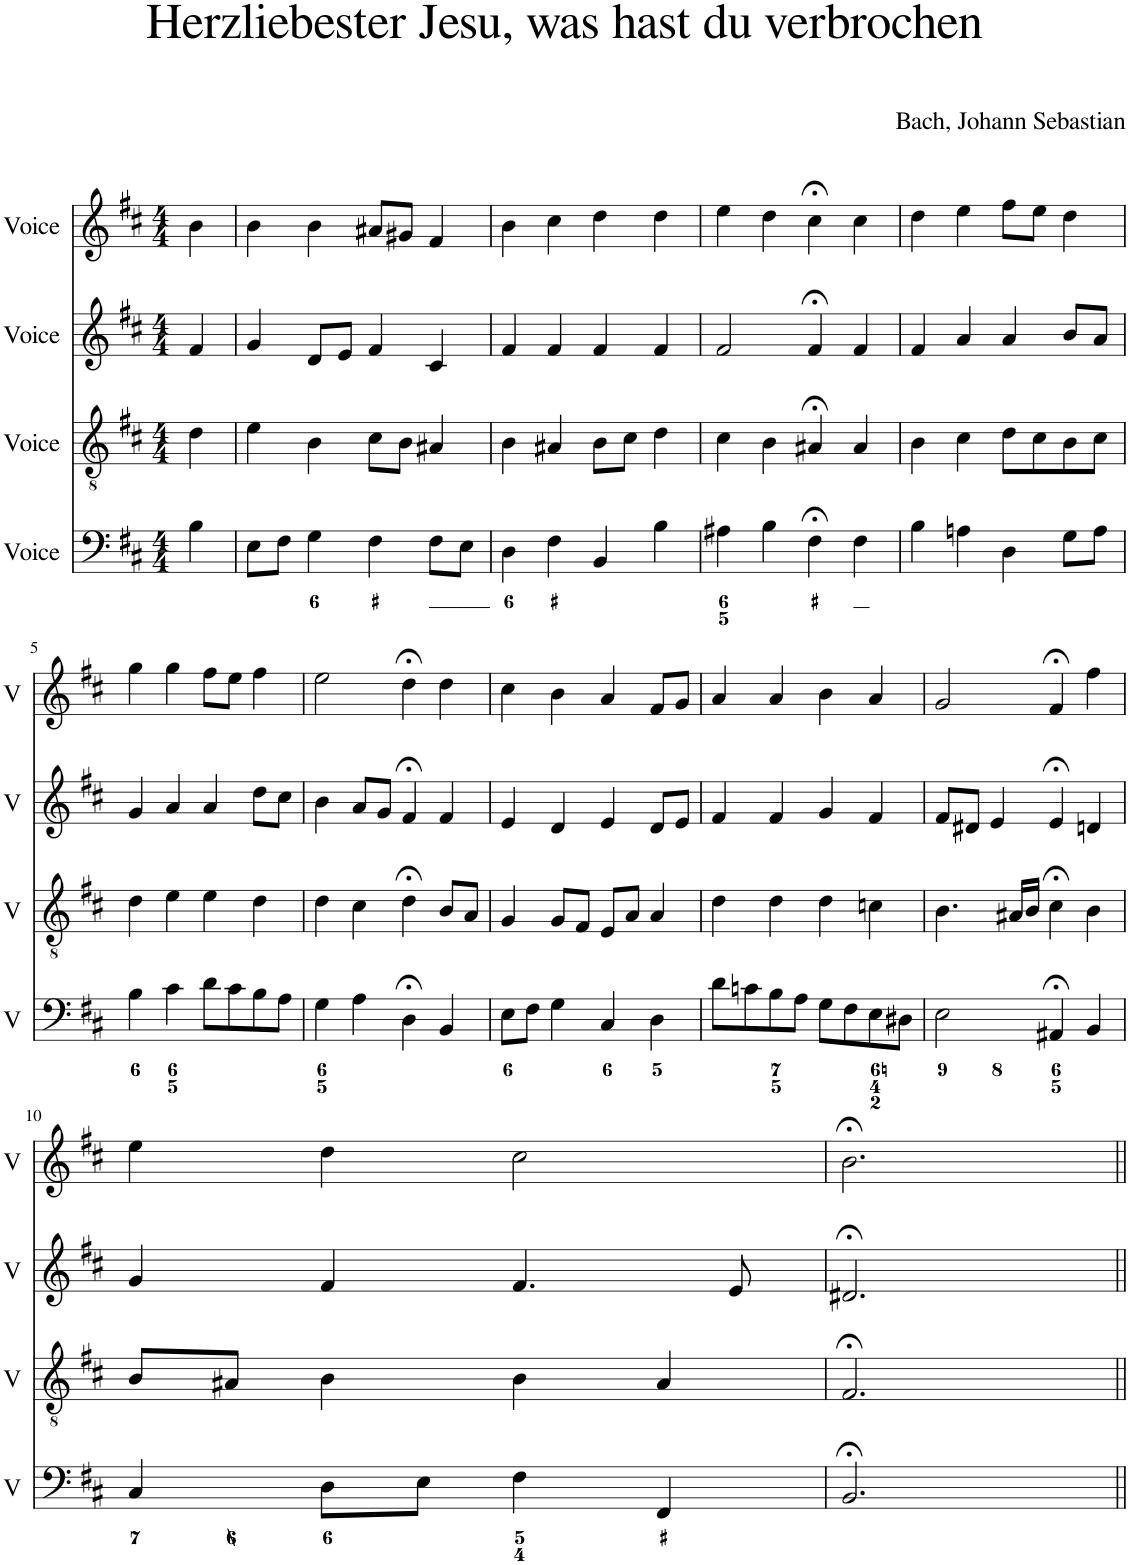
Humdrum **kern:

**kern	**kern	**kern	**kern
*part4	*part3	*part2	*part1
*staff4	*staff3	*staff2	*staff1
*I"Voice	*I"Voice	*I"Voice	*I"Voice
*I'V	*I'V	*I'V	*I'V
*clefF4	*clefGv2	*clefG2	*clefG2
*k[f#c#]	*k[f#c#]	*k[f#c#]	*k[f#c#]
*M4/4	*M4/4	*M4/4	*M4/4
=	=	=	=
4B\	4d\	4f#/	4b\
=1	=1	=1	=1
8E\L	4e\	4g/	4b\
8F#\J	.	.	.
4G\	4B\	8d/L	4b\
.	.	8e/J	.
4F#\	8c#\L	4f#/	8a#X/L
.	8B\J	.	8g#X/J
8F#\L	4A#X/	4c#/	4f#/
8E\J	.	.	.
=2	=2	=2	=2
4D\	4B\	4f#/	4b\
4F#\	4A#X/	4f#/	4cc#\
4BB/	8B\L	4f#/	4dd\
.	8c#\J	.	.
4B\	4d\	4f#/	4dd\
=3	=3	=3	=3
4A#X\	4c#\	2f#/	4ee\
4B\	4B\	.	4dd\
4F#;<\	4A#X;</	4f#;</	4cc#;<\
4F#\	4A#/	4f#/	4cc#\
=4	=4	=4	=4
4B\	4B\	4f#/	4dd\
4An\	4c#\	4a/	4ee\
4D\	8d\L	4a/	8ff#\L
.	8c#\	.	8ee\J
8G\L	8B\	8b/L	4dd\
8A\J	8c#\J	8a/J	.
!!LO:LB:g=z
=5	=5	=5	=5
4B\	4d\	4g/	4gg\
4c#\	4e\	4a/	4gg\
8d\L	4e\	4a/	8ff#\L
8c#\	.	.	8ee\J
8B\	4d\	8dd\L	4ff#\
8A\J	.	8cc#\J	.
=6	=6	=6	=6
4G\	4d\	4b\	2ee\
4A\	4c#\	8a/L	.
.	.	8g/J	.
4D;<\	4d;<\	4f#;</	4dd;<\
4BB/	8B/L	4f#/	4dd\
.	8A/J	.	.
=7	=7	=7	=7
8E\L	4G/	4e/	4cc#\
8F#\J	.	.	.
4G\	8G/L	4d/	4b\
.	8F#/J	.	.
4C#/	8E/L	4e/	4a/
.	8A/J	.	.
4D\	4A/	8d/L	8f#/L
.	.	8e/J	8g/J
=8	=8	=8	=8
8d\L	4d\	4f#/	4a/
8cn\	.	.	.
8B\	4d\	4f#/	4a/
8A\J	.	.	.
8G\L	4d\	4g/	4b\
8F#\	.	.	.
8E\	4cn\	4f#/	4a/
8D#X\J	.	.	.
=9	=9	=9	=9
2E\	4.B\	8f#/L	2g/
.	.	8d#X/J	.
.	.	4e/	.
.	16A#X/LL	.	.
.	16B/JJ	.	.
4AA#X;</	4c#;<\	4e;</	4f#;</
4BB/	4B\	4dn/	4ff#\
!!LO:LB:g=z
=10	=10	=10	=10
4C#/	8B/L	4g/	4ee\
.	8A#X/J	.	.
8D\L	4B\	4f#/	4dd\
8E\J	.	.	.
4F#\	4B\	4.f#/	2cc#\
4FF#/	4A#/	.	.
.	.	8e/	.
=11	=11	=11	=11
2.BB;</	2.F#;</	2.d#X;</	2.b;<\
=||	=||	=||	=||
*-	*-	*-	*-
